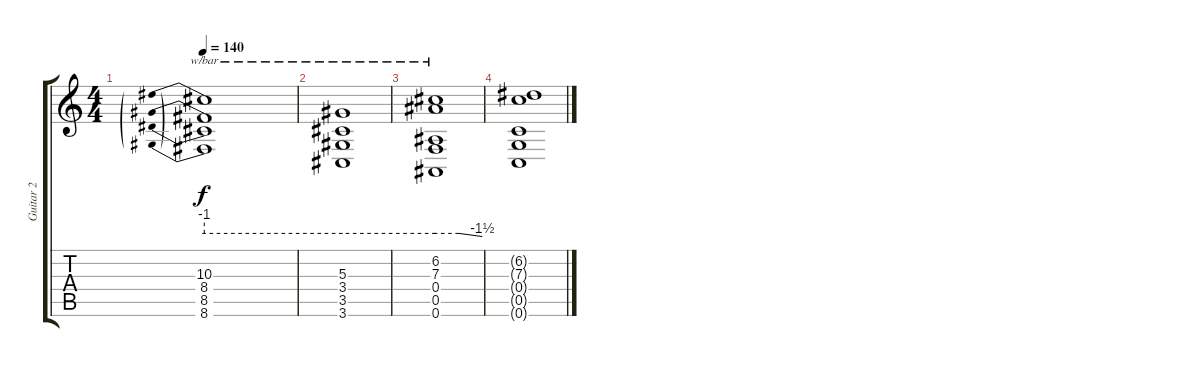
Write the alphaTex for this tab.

\track ("Guitar 2" "Guitar 2") {instrument distortionguitar}
\staff {score tabs}
\tuning (D4 A3 F3 C3 G2 C2) {hide}
\ts (4 4)
\tempo 140
\clef g2
\ks c
(10.3 8.4 8.5 8.6).1{tbe (predive default 0 -4 60 -4) dy f} |
(5.3 3.4 3.5 3.6).1{tbe (hold default 0 -4 60 -4)} |
(6.2 7.3 0.4 0.5 0.6).1{tbe (custom default 0 -4 30 -4 60 -6)} |
(6.2{t} 7.3{t} 0.4{t} 0.5{t} 0.6{t}).1
